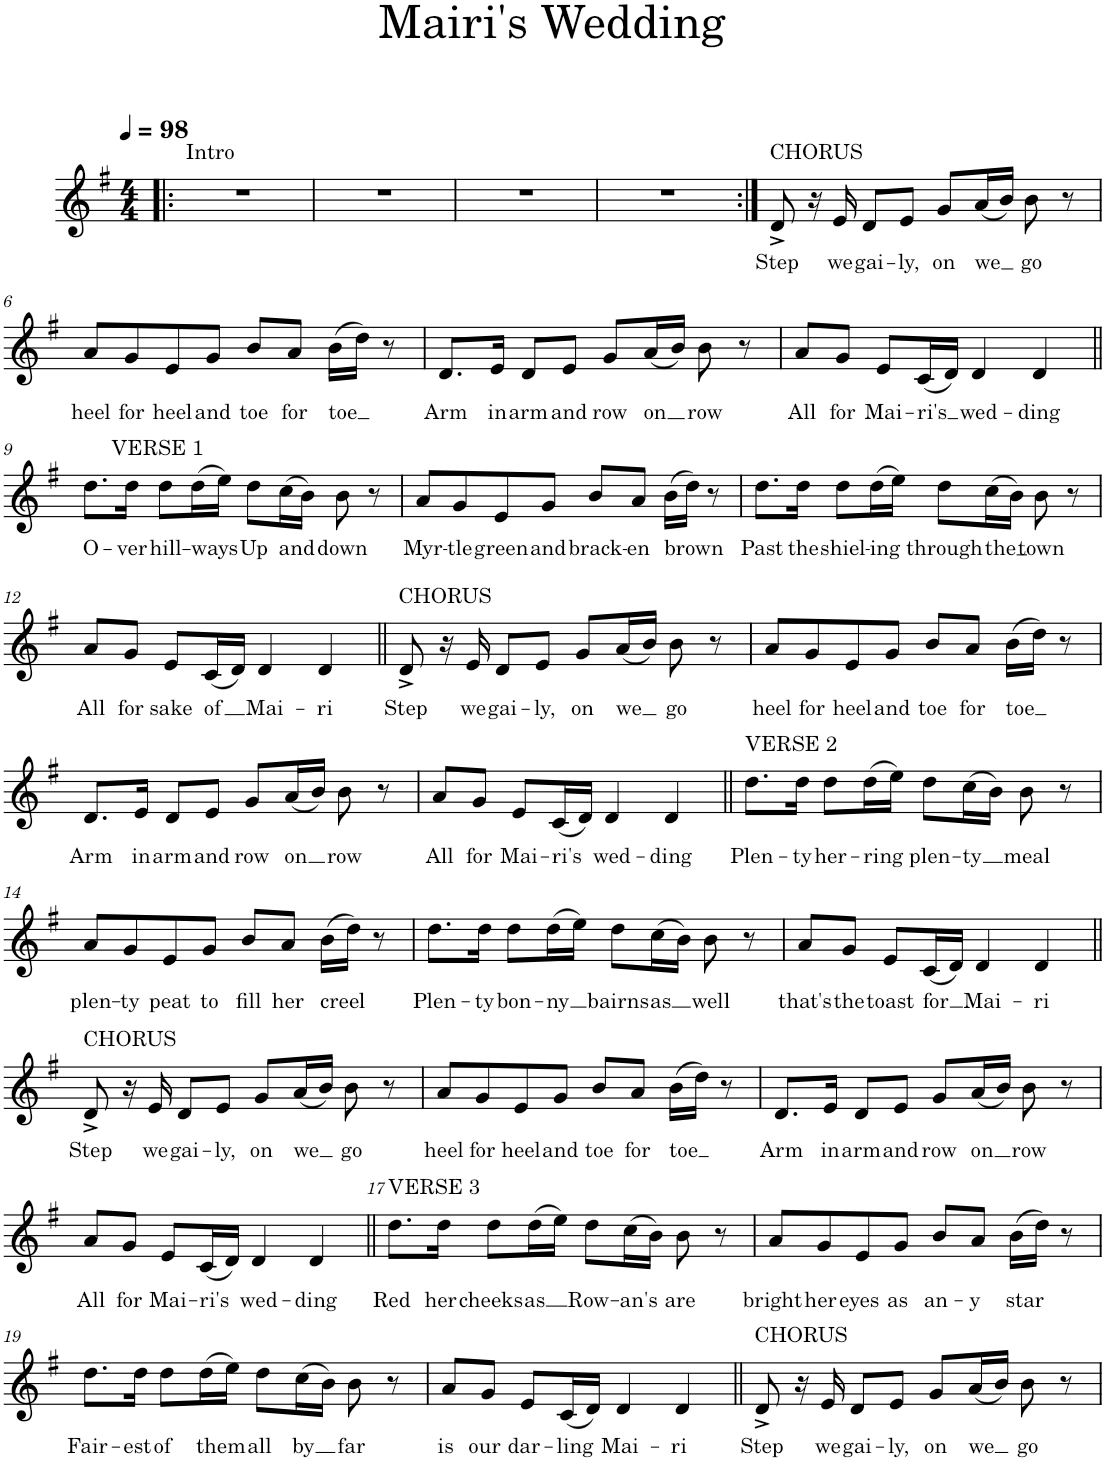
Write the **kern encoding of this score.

**kern	**text
*part1	*part1
*staff1	*staff1
*I"Flute	*
*I'Fl.	*
*clefG2	*
*k[f#]	*
*M4/4	*
*MM98	*
=1!|:	=1!|:
!LO:TX:a:t=Intro	!
1r	.
=2	=2
1r	.
=3	=3
1r	.
=4	=4
1r	.
=5:|!	=5:|!
!LO:TX:a:t=CHORUS	!
!	!LO:LY:b
8d^/	Step
16r	.
!	!LO:LY:b
16e/	we
!	!LO:LY:b
8d/L	gai-
!	!LO:LY:b
8e/J	-ly,
!	!LO:LY:b
8g/L	on
!	!LO:LY:b
(16a/L	we
16b/JJ)	.
!	!LO:LY:b
8b\	go
8r	.
!!LO:LB:g=z
=6	=6
!	!LO:LY:b
8a/L	heel
!	!LO:LY:b
8g/	for
!	!LO:LY:b
8e/	heel
!	!LO:LY:b
8g/J	and
!	!LO:LY:b
8b/L	toe
!	!LO:LY:b
8a/J	for
!	!LO:LY:b
(16b\LL	toe
16dd\JJ)	.
8r	.
=7	=7
!	!LO:LY:b
8.d/L	Arm
!	!LO:LY:b
16e/Jk	in
!	!LO:LY:b
8d/L	arm
!	!LO:LY:b
8e/J	and
!	!LO:LY:b
8g/L	row
!	!LO:LY:b
(16a/L	on
16b/JJ)	.
!	!LO:LY:b
8b\	row
8r	.
=8	=8
!	!LO:LY:b
8a/L	All
!	!LO:LY:b
8g/J	for
!	!LO:LY:b
8e/L	Mai-
!	!LO:LY:b
(16c/L	-ri's
16d/JJ)	.
!	!LO:LY:b
4d/	wed-
!	!LO:LY:b
4d/	-ding
!!LO:LB:g=z
=9||	=9||
!	!LO:LY:b
*^	*
8.dd\L	8ryy	O-
!	!LO:TX:a:t=VERSE 1	!
.	2..ryy	.
!	!	!LO:LY:b
16dd\Jk	.	-ver
!	!	!LO:LY:b
8dd\L	.	hill-
!	!	!LO:LY:b
(16dd\L	.	-ways
16ee\JJ)	.	.
!	!	!LO:LY:b
8dd\L	.	Up
!	!	!LO:LY:b
(16cc\L	.	and
16b\JJ)	.	.
!	!	!LO:LY:b
8b\	.	down
8r	.	.
=10	=10	=10
!	!	!LO:LY:b
*v	*v	*
8a/L	Myr-
!	!LO:LY:b
8g/	-tle
!	!LO:LY:b
8e/	green
!	!LO:LY:b
8g/J	and
!	!LO:LY:b
8b/L	brack-
!	!LO:LY:b
8a/J	-en
!	!LO:LY:b
(16b\LL	brown
16dd\JJ)	.
8r	.
=11	=11
!	!LO:LY:b
8.dd\L	Past
!	!LO:LY:b
16dd\Jk	the
!	!LO:LY:b
8dd\L	shiel-
!	!LO:LY:b
(16dd\L	-ing
16ee\JJ)	.
!	!LO:LY:b
8dd\L	through
!	!LO:LY:b
(16cc\L	the
16b\JJ)	.
!	!LO:LY:b
8b\	town
8r	.
!!LO:LB:g=z
=12	=12
!	!LO:LY:b
8a/L	All
!	!LO:LY:b
8g/J	for
!	!LO:LY:b
8e/L	sake
!	!LO:LY:b
(16c/L	of
16d/JJ)	.
!	!LO:LY:b
4d/	Mai-
!	!LO:LY:b
4d/	-ri
=12X1||	=12X1||
!LO:TX:a:t=CHORUS	!
!	!LO:LY:b
8d^/	Step
16r	.
!	!LO:LY:b
16e/	we
!	!LO:LY:b
8d/L	gai-
!	!LO:LY:b
8e/J	-ly,
!	!LO:LY:b
8g/L	on
!	!LO:LY:b
(16a/L	we
16b/JJ)	.
!	!LO:LY:b
8b\	go
8r	.
=12X2	=12X2
!	!LO:LY:b
8a/L	heel
!	!LO:LY:b
8g/	for
!	!LO:LY:b
8e/	heel
!	!LO:LY:b
8g/J	and
!	!LO:LY:b
8b/L	toe
!	!LO:LY:b
8a/J	for
!	!LO:LY:b
(16b\LL	toe
16dd\JJ)	.
8r	.
!!LO:LB:g=z
=12X3	=12X3
!	!LO:LY:b
8.d/L	Arm
!	!LO:LY:b
16e/Jk	in
!	!LO:LY:b
8d/L	arm
!	!LO:LY:b
8e/J	and
!	!LO:LY:b
8g/L	row
!	!LO:LY:b
(16a/L	on
16b/JJ)	.
!	!LO:LY:b
8b\	row
8r	.
=12X4	=12X4
!	!LO:LY:b
8a/L	All
!	!LO:LY:b
8g/J	for
!	!LO:LY:b
8e/L	Mai-
!	!LO:LY:b
(16c/L	-ri's
16d/JJ)	.
!	!LO:LY:b
4d/	wed-
!	!LO:LY:b
4d/	-ding
=13||	=13||
!LO:TX:a:t=VERSE 2	!
!	!LO:LY:b
8.dd\L	Plen-
!	!LO:LY:b
16dd\Jk	-ty
!	!LO:LY:b
8dd\L	her-
!	!LO:LY:b
(16dd\L	-ring
16ee\JJ)	.
!	!LO:LY:b
8dd\L	plen-
!	!LO:LY:b
(16cc\L	-ty
16b\JJ)	.
!	!LO:LY:b
8b\	meal
8r	.
!!LO:LB:g=z
=14	=14
!	!LO:LY:b
8a/L	plen-
!	!LO:LY:b
8g/	-ty
!	!LO:LY:b
8e/	peat
!	!LO:LY:b
8g/J	to
!	!LO:LY:b
8b/L	fill
!	!LO:LY:b
8a/J	her
!	!LO:LY:b
(16b\LL	creel
16dd\JJ)	.
8r	.
=15	=15
!	!LO:LY:b
8.dd\L	Plen-
!	!LO:LY:b
16dd\Jk	-ty
!	!LO:LY:b
8dd\L	bon-
!	!LO:LY:b
(16dd\L	-ny
16ee\JJ)	.
!	!LO:LY:b
8dd\L	bairns
!	!LO:LY:b
(16cc\L	as
16b\JJ)	.
!	!LO:LY:b
8b\	well
8r	.
=16	=16
!	!LO:LY:b
8a/L	that's
!	!LO:LY:b
8g/J	the
!	!LO:LY:b
8e/L	toast
!	!LO:LY:b
(16c/L	for
16d/JJ)	.
!	!LO:LY:b
4d/	Mai-
!	!LO:LY:b
4d/	-ri
!!LO:LB:g=z
=16X5||	=16X5||
!LO:TX:a:t=CHORUS	!
!	!LO:LY:b
8d^/	Step
16r	.
!	!LO:LY:b
16e/	we
!	!LO:LY:b
8d/L	gai-
!	!LO:LY:b
8e/J	-ly,
!	!LO:LY:b
8g/L	on
!	!LO:LY:b
(16a/L	we
16b/JJ)	.
!	!LO:LY:b
8b\	go
8r	.
=16X6	=16X6
!	!LO:LY:b
8a/L	heel
!	!LO:LY:b
8g/	for
!	!LO:LY:b
8e/	heel
!	!LO:LY:b
8g/J	and
!	!LO:LY:b
8b/L	toe
!	!LO:LY:b
8a/J	for
!	!LO:LY:b
(16b\LL	toe
16dd\JJ)	.
8r	.
=16X7	=16X7
!	!LO:LY:b
8.d/L	Arm
!	!LO:LY:b
16e/Jk	in
!	!LO:LY:b
8d/L	arm
!	!LO:LY:b
8e/J	and
!	!LO:LY:b
8g/L	row
!	!LO:LY:b
(16a/L	on
16b/JJ)	.
!	!LO:LY:b
8b\	row
8r	.
!!LO:LB:g=z
=16X8	=16X8
!	!LO:LY:b
8a/L	All
!	!LO:LY:b
8g/J	for
!	!LO:LY:b
8e/L	Mai-
!	!LO:LY:b
(16c/L	-ri's
16d/JJ)	.
!	!LO:LY:b
4d/	wed-
!	!LO:LY:b
4d/	-ding
=17||	=17||
!LO:TX:a:t=VERSE 3	!
!	!LO:LY:b
8.dd\L	Red
!	!LO:LY:b
16dd\Jk	her
!	!LO:LY:b
8dd\L	cheeks
!	!LO:LY:b
(16dd\L	as
16ee\JJ)	.
!	!LO:LY:b
8dd\L	Row-
!	!LO:LY:b
(16cc\L	-an's
16b\JJ)	.
!	!LO:LY:b
8b\	are
8r	.
=18	=18
!	!LO:LY:b
8a/L	bright
!	!LO:LY:b
8g/	her
!	!LO:LY:b
8e/	eyes
!	!LO:LY:b
8g/J	as
!	!LO:LY:b
8b/L	an-
!	!LO:LY:b
8a/J	-y
!	!LO:LY:b
(16b\LL	star
16dd\JJ)	.
8r	.
!!LO:LB:g=z
=19	=19
!	!LO:LY:b
8.dd\L	Fair-
!	!LO:LY:b
16dd\Jk	-est
!	!LO:LY:b
8dd\L	of
!	!LO:LY:b
(16dd\L	them
16ee\JJ)	.
!	!LO:LY:b
8dd\L	all
!	!LO:LY:b
(16cc\L	by
16b\JJ)	.
!	!LO:LY:b
8b\	far
8r	.
=20	=20
!	!LO:LY:b
8a/L	is
!	!LO:LY:b
8g/J	our
!	!LO:LY:b
8e/L	dar-
!	!LO:LY:b
(16c/L	-ling
16d/JJ)	.
!	!LO:LY:b
4d/	Mai-
!	!LO:LY:b
4d/	-ri
=20X9||	=20X9||
!LO:TX:a:t=CHORUS	!
!	!LO:LY:b
8d^/	Step
16r	.
!	!LO:LY:b
16e/	we
!	!LO:LY:b
8d/L	gai-
!	!LO:LY:b
8e/J	-ly,
!	!LO:LY:b
8g/L	on
!	!LO:LY:b
(16a/L	we
16b/JJ)	.
!	!LO:LY:b
8b\	go
8r	.
=	=
*-	*-
